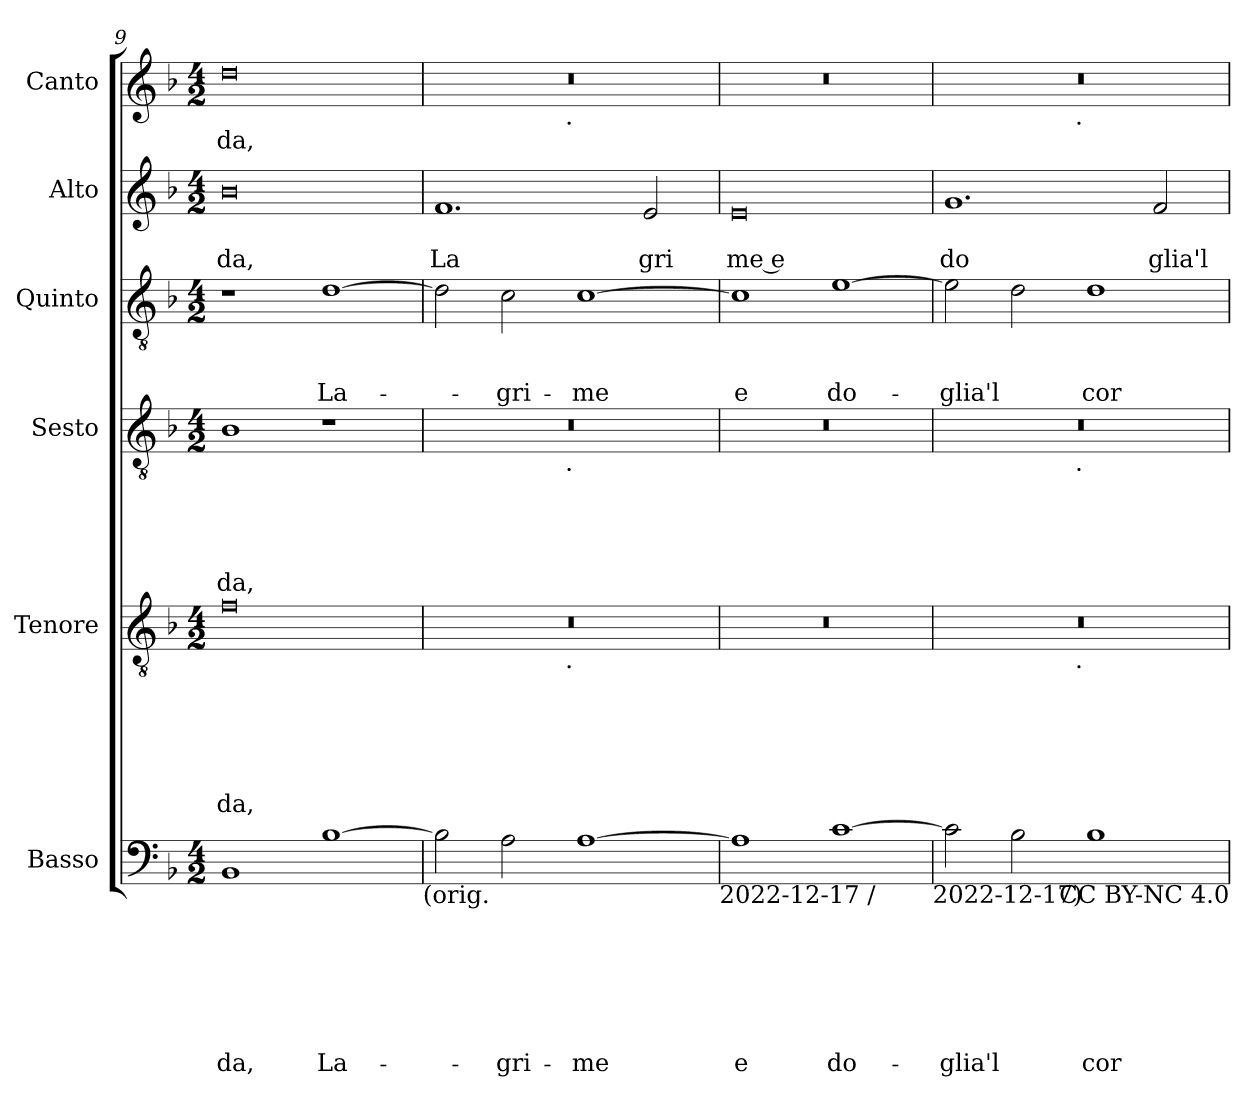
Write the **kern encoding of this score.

**kern	**text	**text	**text	**text	**text	**text	**text	**kern	**text	**text	**text	**text	**text	**text	**kern	**text	**text	**text	**text	**text	**kern	**text	**text	**text	**kern	**text	**text	**kern	**text
*part6	*part6	*part6	*part6	*part6	*part6	*part6	*part6	*part5	*part5	*part5	*part5	*part5	*part5	*part5	*part4	*part4	*part4	*part4	*part4	*part4	*part3	*part3	*part3	*part3	*part2	*part2	*part2	*part1	*part1
*staff6	*staff6	*staff6	*staff6	*staff6	*staff6	*staff6	*staff6	*staff5	*staff5	*staff5	*staff5	*staff5	*staff5	*staff5	*staff4	*staff4	*staff4	*staff4	*staff4	*staff4	*staff3	*staff3	*staff3	*staff3	*staff2	*staff2	*staff2	*staff1	*staff1
*I"Basso	*	*	*	*	*	*	*	*I"Tenore	*	*	*	*	*	*	*I"Sesto	*	*	*	*	*	*I"Quinto	*	*	*	*I"Alto	*	*	*I"Canto	*
*clefF4	*	*	*	*	*	*	*	*clefGv2	*	*	*	*	*	*	*clefGv2	*	*	*	*	*	*clefGv2	*	*	*	*clefG2	*	*	*clefG2	*
*ITrd-3c-5	*	*	*	*	*	*	*	*ITrd-3c-5	*	*	*	*	*	*	*	*	*	*	*	*	*ITrd-3c-5	*	*	*	*ITrd-3c-5	*	*	*ITrd-3c-5	*
*k[b-e-]	*	*	*	*	*	*	*	*k[b-e-]	*	*	*	*	*	*	*k[b-]	*	*	*	*	*	*k[b-e-]	*	*	*	*k[b-e-]	*	*	*k[b-e-]	*
*B-:	*	*	*	*	*	*	*	*B-:	*	*	*	*	*	*	*F:	*	*	*	*	*	*B-:	*	*	*	*B-:	*	*	*B-:	*
*M4/2	*	*	*	*	*	*	*	*M4/2	*	*	*	*	*	*	*M4/2	*	*	*	*	*	*M4/2	*	*	*	*M4/2	*	*	*M4/2	*
=9	=9	=9	=9	=9	=9	=9	=9	=9	=9	=9	=9	=9	=9	=9	=9	=9	=9	=9	=9	=9	=9	=9	=9	=9	=9	=9	=9	=9	=9
!	!	!	!	!	!	!	!LO:LY:b	!	!	!	!	!	!	!LO:LY:b	!	!	!	!	!	!LO:LY:b	!	!	!	!	!	!	!LO:LY:b	!	!LO:LY:b
1E-	.	.	.	.	.	.	-da,	0b-	.	.	.	.	.	-da,	1B-	.	.	.	.	da,	1r	.	.	.	0ee-	.	da,	0gg	da,
!	!	!	!	!	!	!	!LO:LY:b	!	!	!	!	!	!	!	!	!	!	!	!	!	!	!	!	!LO:LY:b	!	!	!	!	!
[>1e-	.	.	.	.	.	.	La-	.	.	.	.	.	.	.	1r	.	.	.	.	.	[>1g	.	.	La-	.	.	.	.	.
!LO:TX:b:t=(orig.	!	!	!	!	!	!	!	!	!	!	!	!	!	!	!	!	!	!	!	!	!	!	!	!	!	!	!	!	!
=10	=10	=10	=10	=10	=10	=10	=10	=10	=10	=10	=10	=10	=10	=10	=10	=10	=10	=10	=10	=10	=10	=10	=10	=10	=10	=10	=10	=10	=10
!	!	!	!	!	!	!	!	!	!	!	!	!	!	!	!	!	!	!	!	!	!	!	!	!	!	!	!LO:LY:b	!	!
*	*	*	*	*	*	*	*	*^	*	*	*	*	*	*	*^	*	*	*	*	*	*	*	*	*	*	*	*	*^	*
2e-\]	.	.	.	.	.	.	.	0r	2ryy	.	.	.	.	.	.	0r	2ryy	.	.	.	.	.	2g\]	.	.	.	1.b-	.	La	0r	2ryy	.
!	!	!	!	!	!	!	!LO:LY:b	!	!	!	!	!	!	!	!	!	!	!	!	!	!	!	!	!	!	!LO:LY:b	!	!	!	!	!	!
2d\	.	.	.	.	.	.	-gri-	.	4...ryy	.	.	.	.	.	.	.	4...ryy	.	.	.	.	.	2f\	.	.	-gri-	.	.	.	.	4...ryy	.
!	!	!	!	!	!	!	!	!	!	!	!	!	!	!	!	!	!	!	!	!	!	!	!	!	!	!	!	!	!	!	!LO:TX:b:t=.	!
!	!	!	!	!	!	!	!	!	!	!	!	!	!	!	!	!	!LO:TX:b:t=.	!	!	!	!	!	!	!	!	!	!	!	!	!	!	!
!	!	!	!	!	!	!	!	!	!LO:TX:b:t=.	!	!	!	!	!	!	!	!	!	!	!	!	!	!	!	!	!	!	!	!	!	!	!
.	.	.	.	.	.	.	.	.	1ryy	.	.	.	.	.	.	.	1ryy	.	.	.	.	.	.	.	.	.	.	.	.	.	1ryy	.
!	!	!	!	!	!	!	!LO:LY:b	!	!	!	!	!	!	!	!	!	!	!	!	!	!	!	!	!	!	!LO:LY:b	!	!	!	!	!	!
[>1d	.	.	.	.	.	.	-me	.	.	.	.	.	.	.	.	.	.	.	.	.	.	.	[>1f	.	.	-me	.	.	.	.	.	.
!	!	!	!	!	!	!	!	!	!	!	!	!	!	!	!	!	!	!	!	!	!	!	!	!	!	!	!	!	!LO:LY:b	!	!	!
.	.	.	.	.	.	.	.	.	.	.	.	.	.	.	.	.	.	.	.	.	.	.	.	.	.	.	2a/	.	gri	.	.	.
.	.	.	.	.	.	.	.	.	32ryy	.	.	.	.	.	.	.	32ryy	.	.	.	.	.	.	.	.	.	.	.	.	.	32ryy	.
!LO:TX:b:t=2022-12-17 /	!	!	!	!	!	!	!	!	!	!	!	!	!	!	!	!	!	!	!	!	!	!	!	!	!	!	!	!	!	!	!	!
=11	=11	=11	=11	=11	=11	=11	=11	=11	=11	=11	=11	=11	=11	=11	=11	=11	=11	=11	=11	=11	=11	=11	=11	=11	=11	=11	=11	=11	=11	=11	=11	=11
!	!	!	!	!	!	!	!LO:LY:b:rj	!	!	!	!	!	!	!	!	!	!	!	!	!	!	!	!	!	!	!LO:LY:b:rj	!	!	!LO:LY:b:rj	!	!	!
*	*	*	*	*	*	*	*	*v	*v	*	*	*	*	*	*	*	*	*	*	*	*	*	*	*	*	*	*	*	*	*v	*v	*
*	*	*	*	*	*	*	*	*	*	*	*	*	*	*	*v	*v	*	*	*	*	*	*	*	*	*	*	*	*	*	*
1d]	.	.	.	.	.	.	e	0r	.	.	.	.	.	.	0r	.	.	.	.	.	1f]	.	.	e	0a	.	me e	0r	.
!	!	!	!	!	!	!	!LO:LY:b	!	!	!	!	!	!	!	!	!	!	!	!	!	!	!	!	!LO:LY:b	!	!	!	!	!
[>1f	.	.	.	.	.	.	do-	.	.	.	.	.	.	.	.	.	.	.	.	.	[>1a	.	.	do-	.	.	.	.	.
!LO:TX:b:t=2022-12-17)	!	!	!	!	!	!	!	!	!	!	!	!	!	!	!	!	!	!	!	!	!	!	!	!	!	!	!	!	!
=12	=12	=12	=12	=12	=12	=12	=12	=12	=12	=12	=12	=12	=12	=12	=12	=12	=12	=12	=12	=12	=12	=12	=12	=12	=12	=12	=12	=12	=12
!	!	!	!	!	!	!	!LO:LY:b	!	!	!	!	!	!	!	!	!	!	!	!	!	!	!	!	!LO:LY:b	!	!	!LO:LY:b	!	!
*	*	*	*	*	*	*	*	*^	*	*	*	*	*	*	*^	*	*	*	*	*	*	*	*	*	*	*	*	*^	*
2f\]	.	.	.	.	.	.	-glia'l	0r	2ryy	.	.	.	.	.	.	0r	2ryy	.	.	.	.	.	2a\]	.	.	-glia'l	1.cc	.	do	0r	2ryy	.
2e-\	.	.	.	.	.	.	.	.	4...ryy	.	.	.	.	.	.	.	4...ryy	.	.	.	.	.	2g\	.	.	.	.	.	.	.	4...ryy	.
!	!	!	!	!	!	!	!	!	!	!	!	!	!	!	!	!	!	!	!	!	!	!	!	!	!	!	!	!	!	!	!LO:TX:b:t=.	!
!	!	!	!	!	!	!	!	!	!	!	!	!	!	!	!	!	!LO:TX:b:t=.	!	!	!	!	!	!	!	!	!	!	!	!	!	!	!
!	!	!	!	!	!	!	!	!	!LO:TX:b:t=.	!	!	!	!	!	!	!	!	!	!	!	!	!	!	!	!	!	!	!	!	!	!	!
.	.	.	.	.	.	.	.	.	1ryy	.	.	.	.	.	.	.	1ryy	.	.	.	.	.	.	.	.	.	.	.	.	.	1ryy	.
!	!	!	!	!	!	!	!LO:LY:b	!	!	!	!	!	!	!	!	!	!	!	!	!	!	!	!	!	!	!LO:LY:b	!	!	!	!	!	!
1e-	.	.	.	.	.	.	cor	.	.	.	.	.	.	.	.	.	.	.	.	.	.	.	1g	.	.	cor	.	.	.	.	.	.
!	!	!	!	!	!	!	!	!	!	!	!	!	!	!	!	!	!	!	!	!	!	!	!	!	!	!	!	!	!LO:LY:b	!	!	!
.	.	.	.	.	.	.	.	.	.	.	.	.	.	.	.	.	.	.	.	.	.	.	.	.	.	.	2b-/	.	glia'l	.	.	.
.	.	.	.	.	.	.	.	.	32ryy	.	.	.	.	.	.	.	32ryy	.	.	.	.	.	.	.	.	.	.	.	.	.	32ryy	.
!LO:TX:b:t=CC BY-NC 4.0	!	!	!	!	!	!	!	!	!	!	!	!	!	!	!	!	!	!	!	!	!	!	!	!	!	!	!	!	!	!	!	!
*	*	*	*	*	*	*	*	*v	*v	*	*	*	*	*	*	*	*	*	*	*	*	*	*	*	*	*	*	*	*	*v	*v	*
*	*	*	*	*	*	*	*	*	*	*	*	*	*	*	*v	*v	*	*	*	*	*	*	*	*	*	*	*	*	*	*
=	=	=	=	=	=	=	=	=	=	=	=	=	=	=	=	=	=	=	=	=	=	=	=	=	=	=	=	=	=
*-	*-	*-	*-	*-	*-	*-	*-	*-	*-	*-	*-	*-	*-	*-	*-	*-	*-	*-	*-	*-	*-	*-	*-	*-	*-	*-	*-	*-	*-
